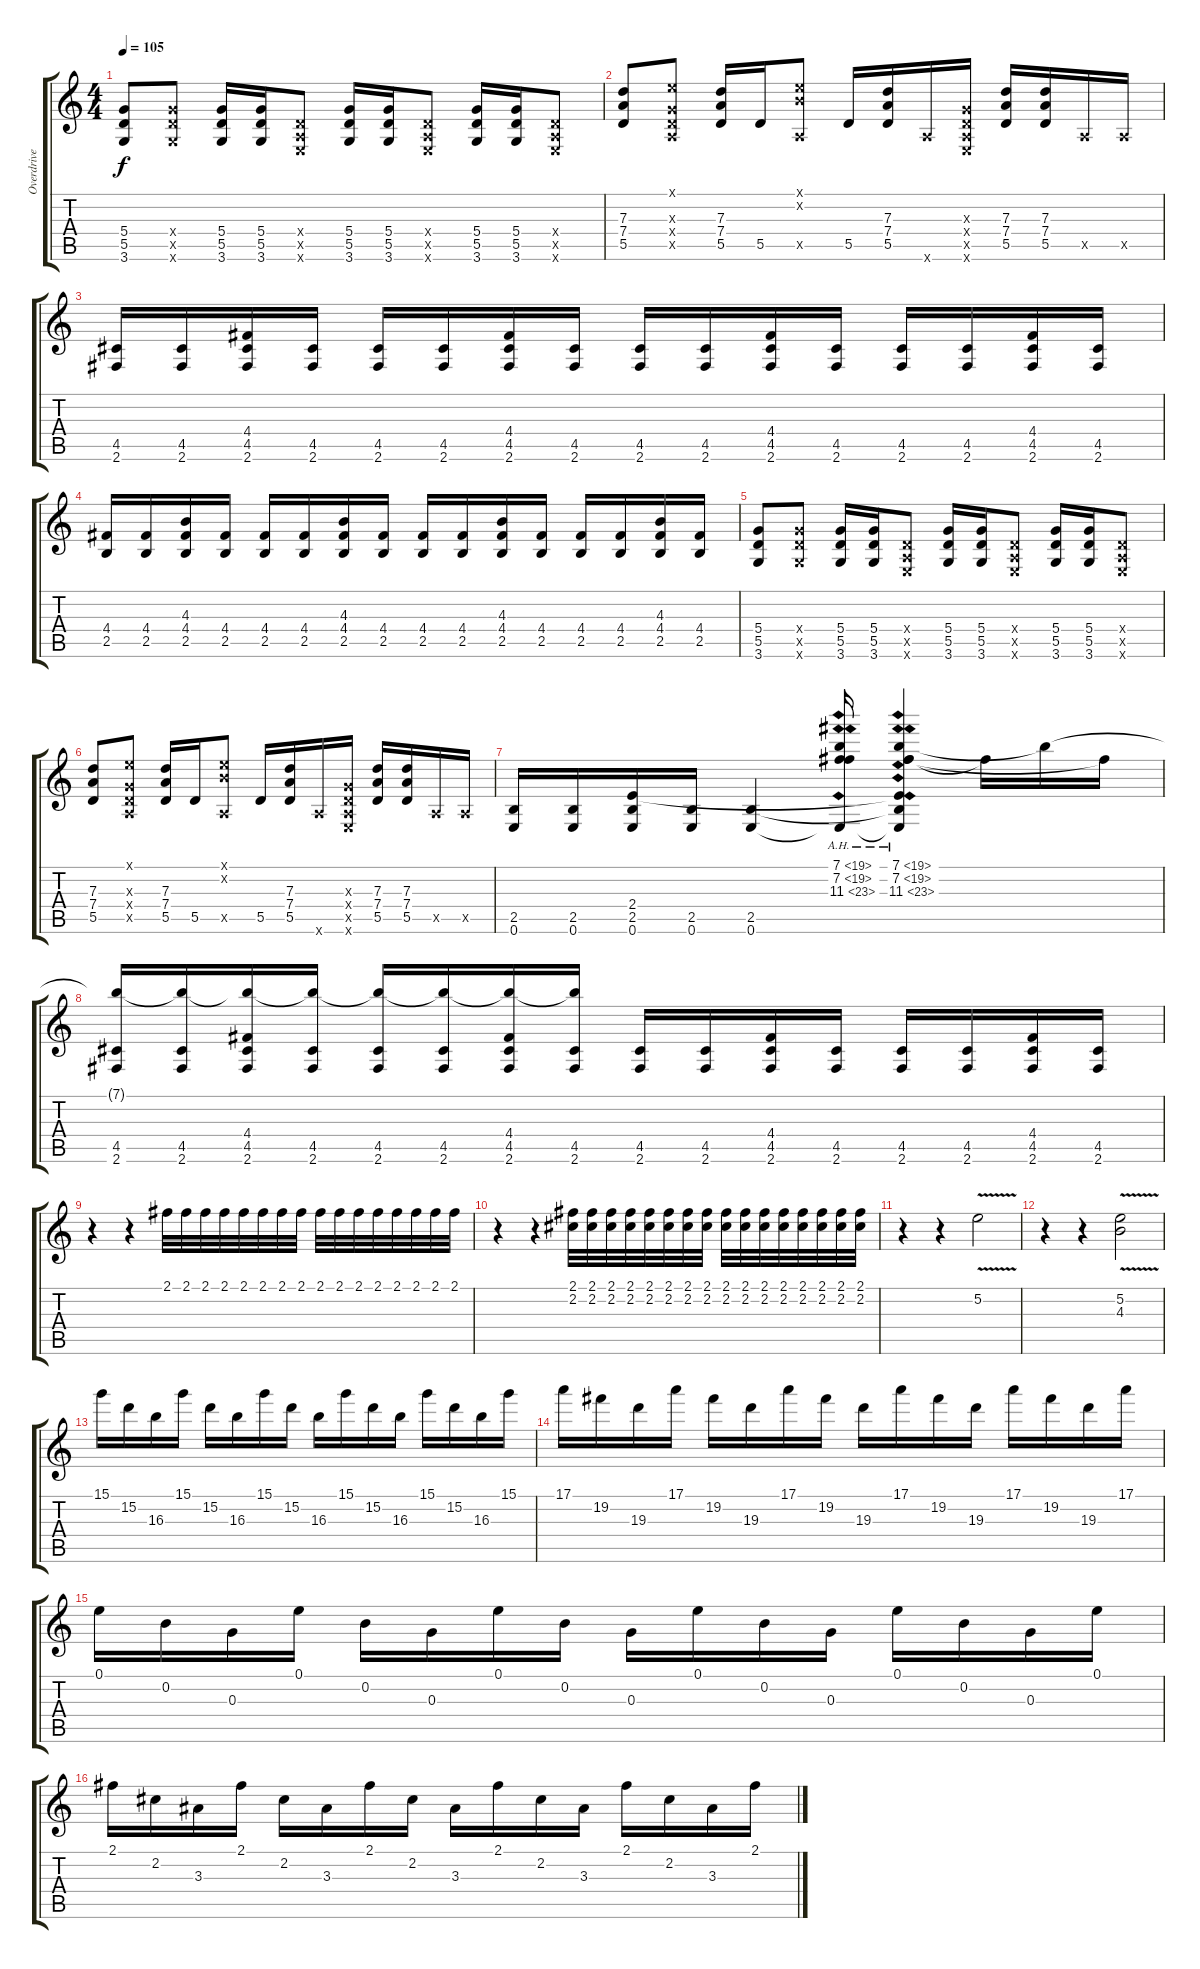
\track ("Overdrive Guitar" "Overdrive ") {instrument overdrivenguitar}
\staff {score tabs}
\tuning (E4 B3 G3 D3 A2 E2) {hide}
\ts (4 4)
\tempo 105
\clef g2
\ks c
(5.4 5.5 3.6).8{dy f} (5.4{x} 5.5{x} 3.6{x}).8 (5.4 5.5 3.6).16 (5.4 5.5 3.6).16 (0.4{x} 0.5{x} 0.6{x}).8 (5.4 5.5 3.6).16 (5.4 5.5 3.6).16 (0.4{x} 0.5{x} 0.6{x}).8 (5.4 5.5 3.6).16 (5.4 5.5 3.6).16 (0.4{x} 0.5{x} 0.6{x}).8 |
(7.3 7.4 5.5).8 (0.1{x} 0.3{x} 0.4{x} 0.5{x}).8 (7.3 7.4 5.5).16 5.5.16 (0.1{x} 0.2{x} 0.5{x}).8 5.5.16 (7.3 7.4 5.5).16 5.6{x}.16 (0.3{x} 0.4{x} 0.5{x} 0.6{x}).16 (7.3 7.4 5.5).16 (7.3 7.4 5.5).16 0.5{x}.16 0.5{x}.16 |
(4.5 2.6).16 (4.5 2.6).16 (4.4 4.5 2.6).16 (4.5 2.6).16 (4.5 2.6).16 (4.5 2.6).16 (4.4 4.5 2.6).16 (4.5 2.6).16 (4.5 2.6).16 (4.5 2.6).16 (4.4 4.5 2.6).16 (4.5 2.6).16 (4.5 2.6).16 (4.5 2.6).16 (4.4 4.5 2.6).16 (4.5 2.6).16 |
(4.4 2.5).16 (4.4 2.5).16 (4.3 4.4 2.5).16 (4.4 2.5).16 (4.4 2.5).16 (4.4 2.5).16 (4.3 4.4 2.5).16 (4.4 2.5).16 (4.4 2.5).16 (4.4 2.5).16 (4.3 4.4 2.5).16 (4.4 2.5).16 (4.4 2.5).16 (4.4 2.5).16 (4.3 4.4 2.5).16 (4.4 2.5).16 |
(5.4 5.5 3.6).8 (5.4{x} 5.5{x} 3.6{x}).8 (5.4 5.5 3.6).16 (5.4 5.5 3.6).16 (0.4{x} 0.5{x} 0.6{x}).8 (5.4 5.5 3.6).16 (5.4 5.5 3.6).16 (0.4{x} 0.5{x} 0.6{x}).8 (5.4 5.5 3.6).16 (5.4 5.5 3.6).16 (0.4{x} 0.5{x} 0.6{x}).8 |
(7.3 7.4 5.5).8 (0.1{x} 0.3{x} 0.4{x} 0.5{x}).8 (7.3 7.4 5.5).16 5.5.16 (0.1{x} 0.2{x} 0.5{x}).8 5.5.16 (7.3 7.4 5.5).16 5.6{x}.16 (0.3{x} 0.4{x} 0.5{x} 0.6{x}).16 (7.3 7.4 5.5).16 (7.3 7.4 5.5).16 0.5{x}.16 0.5{x}.16 |
(2.5 0.6).16 (2.5 0.6).16 (2.4 2.5 0.6).16 (2.5 0.6).16 (2.5 0.6).4 (7.1{ah 12} 7.2{ah 12} 11.3{ah 12} 0.6{ah 12 t}).16{volume 0} (7.1{ah 12} 7.2{ah 12} 11.3{ah 12} 2.4{ah 12 t} 2.5{ah 12 t} 0.6{ah 12 t}).4{volume 16} 7.2{t}.16 7.1{t}.16 11.3{t}.16 |
(7.1{t} 4.5 2.6).16 (7.1{t} 4.5 2.6).16 (7.1{t} 4.4 4.5 2.6).16 (7.1{t} 4.5 2.6).16 (7.1{t} 4.5 2.6).16 (7.1{t} 4.5 2.6).16 (7.1{t} 4.4 4.5 2.6).16 (7.1{t} 4.5 2.6).16 (4.5 2.6).16 (4.5 2.6).16 (4.4 4.5 2.6).16 (4.5 2.6).16 (4.5 2.6).16 (4.5 2.6).16 (4.4 4.5 2.6).16 (4.5 2.6).16 |
r.4 r.4 2.1.32 2.1.32 2.1.32 2.1.32 2.1.32 2.1.32 2.1.32 2.1.32 2.1.32 2.1.32 2.1.32 2.1.32 2.1.32 2.1.32 2.1.32 2.1.32 |
r.4 r.4 (2.1 2.2).32 (2.1 2.2).32 (2.1 2.2).32 (2.1 2.2).32 (2.1 2.2).32 (2.1 2.2).32 (2.1 2.2).32 (2.1 2.2).32 (2.1 2.2).32 (2.1 2.2).32 (2.1 2.2).32 (2.1 2.2).32 (2.1 2.2).32 (2.1 2.2).32 (2.1 2.2).32 (2.1 2.2).32 |
r.4 r.4 5.2{v}.2 |
r.4 r.4 (5.2{v} 4.3{v}).2 |
15.1.16 15.2.16 16.3.16 15.1.16 15.2.16 16.3.16 15.1.16 15.2.16 16.3.16 15.1.16 15.2.16 16.3.16 15.1.16 15.2.16 16.3.16 15.1.16 |
17.1.16 19.2.16 19.3.16 17.1.16 19.2.16 19.3.16 17.1.16 19.2.16 19.3.16 17.1.16 19.2.16 19.3.16 17.1.16 19.2.16 19.3.16 17.1.16 |
0.1.16 0.2.16 0.3.16 0.1.16 0.2.16 0.3.16 0.1.16 0.2.16 0.3.16 0.1.16 0.2.16 0.3.16 0.1.16 0.2.16 0.3.16 0.1.16 |
2.1.16 2.2.16 3.3.16 2.1.16 2.2.16 3.3.16 2.1.16 2.2.16 3.3.16 2.1.16 2.2.16 3.3.16 2.1.16 2.2.16 3.3.16 2.1.16
